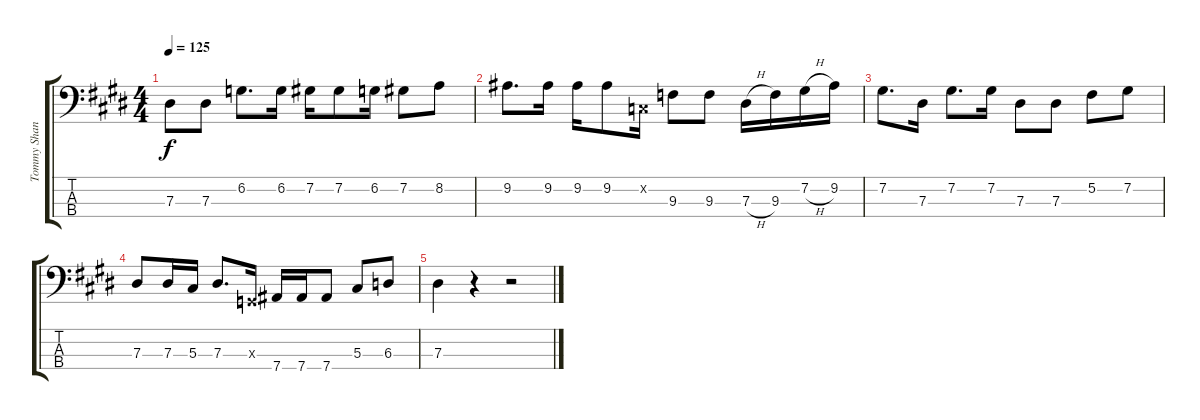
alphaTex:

\track ("Tommy Shannon" "Tommy Shan") {instrument electricbassfinger}
\staff {score tabs}
\tuning (Gb2 Db2 Ab1 Eb1) {hide}
\ts (4 4)
\tempo 125
\clef f4
\ks e
7.3.8{dy f} 7.3.8 6.2.8{d} 6.2.16 7.2.16 7.2.8 6.2.16 7.2.8 8.2.8 |
9.2.8{d} 9.2.16 9.2.16 9.2.8 -1.2{x}.16 9.3.8 9.3.8 7.3{h}.16 9.3.16 7.2{h}.16 9.2.16 |
7.2.8{d} 7.3.16 7.2.8{d} 7.2.16 7.3.8 7.3.8 5.2.8 7.2.8 |
7.3.8 7.3.16 5.3.16 7.3.8{d} -1.3{x}.16 7.4.16 7.4.16 7.4.8 5.3.8 6.3.8 |
7.3.4 r.4 r.2
